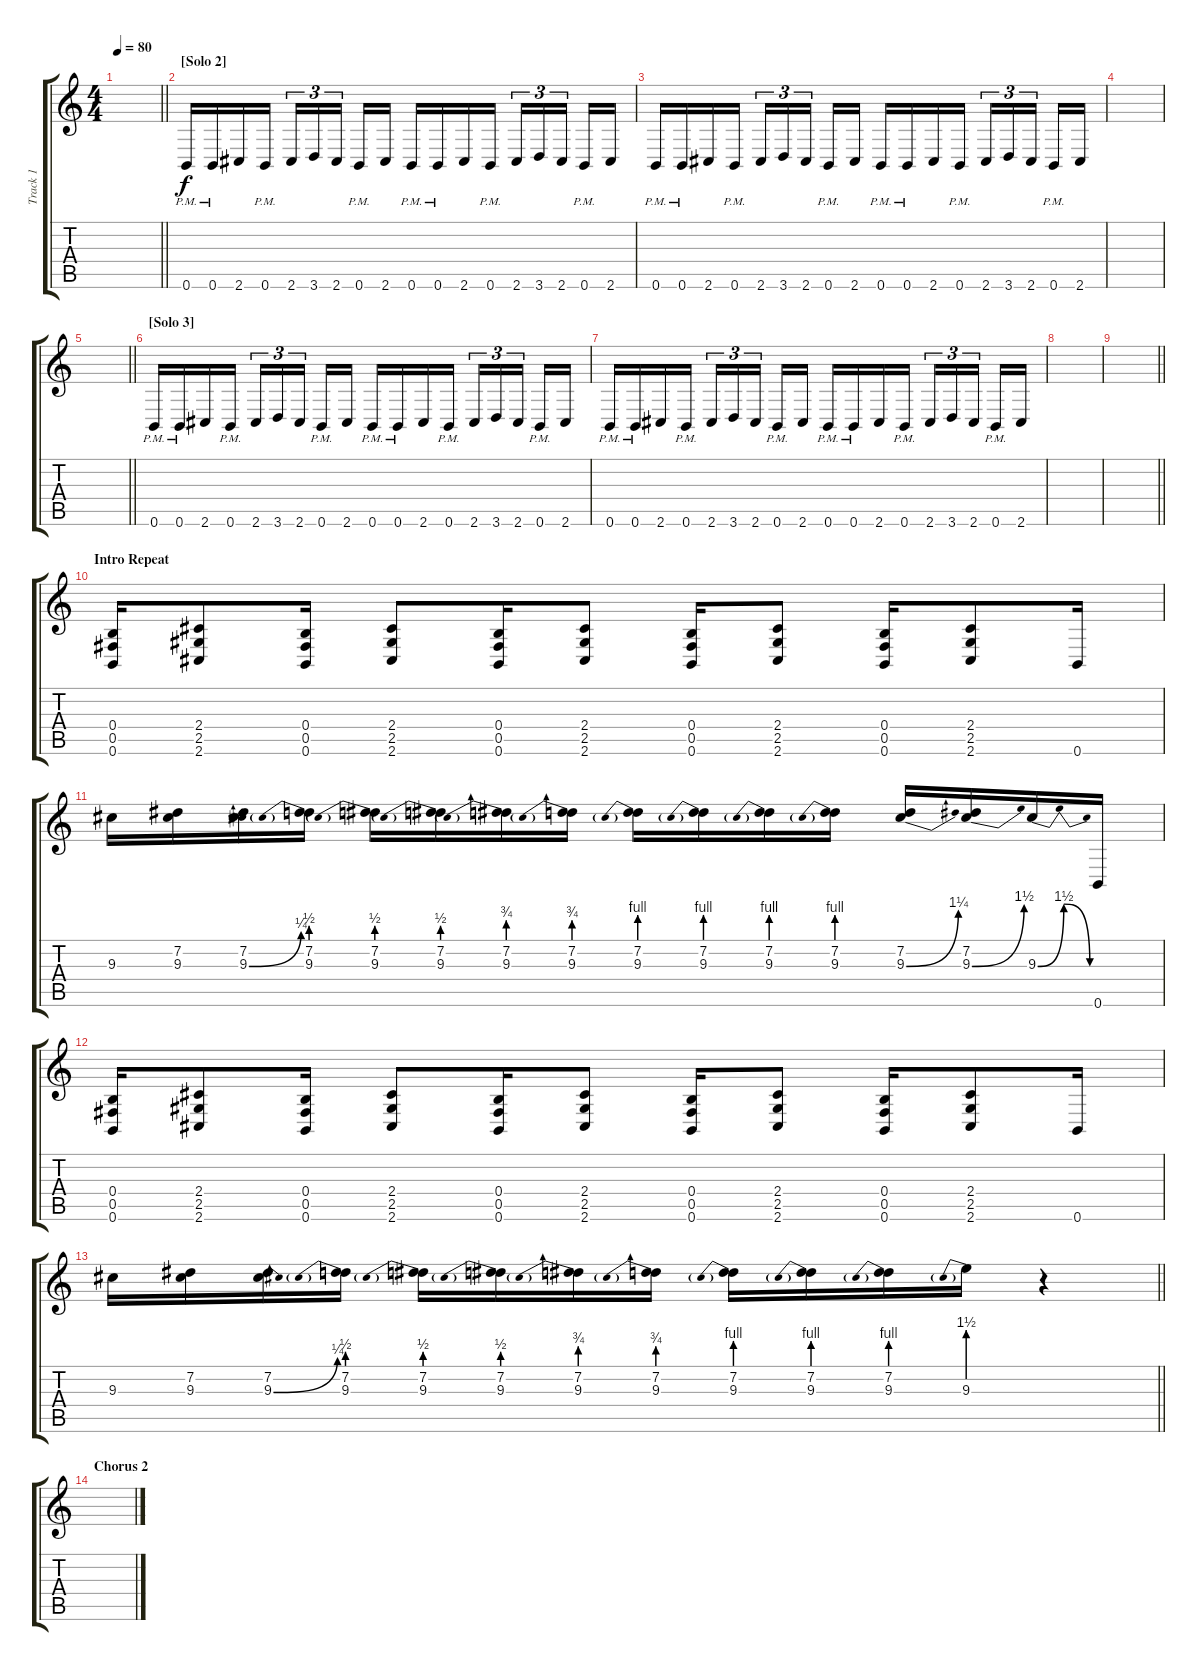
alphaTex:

\track ("Track 1" "Track 1") {instrument overdrivenguitar}
\staff {score tabs}
\tuning (Db4 Ab3 E3 B2 Gb2 B1) {hide}
\ts (4 4)
\tempo 80
\clef g2
\barLineRight lightlight
\ks c
|
\section ("" "[Solo 2]")
0.6{pm}.16{volume 7 instrument distortionguitar} 0.6{pm}.16 2.6.16 0.6{pm}.16 2.6.16{tu (3 2)} 3.6.16{tu (3 2)} 2.6.16{tu (3 2) beam splitsecondary} 0.6{pm}.16 2.6.16 0.6{pm}.16{volume 7 instrument distortionguitar} 0.6{pm}.16 2.6.16 0.6{pm}.16 2.6.16{tu (3 2)} 3.6.16{tu (3 2)} 2.6.16{tu (3 2) beam splitsecondary} 0.6{pm}.16 2.6.16 |
0.6{pm}.16{volume 7 instrument distortionguitar} 0.6{pm}.16 2.6.16 0.6{pm}.16 2.6.16{tu (3 2)} 3.6.16{tu (3 2)} 2.6.16{tu (3 2) beam splitsecondary} 0.6{pm}.16 2.6.16 0.6{pm}.16{volume 7 instrument distortionguitar} 0.6{pm}.16 2.6.16 0.6{pm}.16 2.6.16{tu (3 2)} 3.6.16{tu (3 2)} 2.6.16{tu (3 2) beam splitsecondary} 0.6{pm}.16 2.6.16 |
|
\barLineRight lightlight
|
\section ("" "[Solo 3]")
0.6{pm}.16{volume 7 instrument distortionguitar} 0.6{pm}.16 2.6.16 0.6{pm}.16 2.6.16{tu (3 2)} 3.6.16{tu (3 2)} 2.6.16{tu (3 2) beam splitsecondary} 0.6{pm}.16 2.6.16 0.6{pm}.16{volume 7 instrument distortionguitar} 0.6{pm}.16 2.6.16 0.6{pm}.16 2.6.16{tu (3 2)} 3.6.16{tu (3 2)} 2.6.16{tu (3 2) beam splitsecondary} 0.6{pm}.16 2.6.16 |
0.6{pm}.16{volume 7 instrument distortionguitar} 0.6{pm}.16 2.6.16 0.6{pm}.16 2.6.16{tu (3 2)} 3.6.16{tu (3 2)} 2.6.16{tu (3 2) beam splitsecondary} 0.6{pm}.16 2.6.16 0.6{pm}.16{volume 7 instrument distortionguitar} 0.6{pm}.16 2.6.16 0.6{pm}.16 2.6.16{tu (3 2)} 3.6.16{tu (3 2)} 2.6.16{tu (3 2) beam splitsecondary} 0.6{pm}.16 2.6.16 |
|
\barLineRight lightlight
|
\section ("" "Intro Repeat")
(0.4 0.5 0.6).16 (2.4 2.5 2.6).8 (0.4 0.5 0.6).16 (2.4 2.5 2.6).8 (0.4 0.5 0.6).16 (2.4 2.5 2.6).8 (0.4 0.5 0.6).16 (2.4 2.5 2.6).8 (0.4 0.5 0.6).16 (2.4 2.5 2.6).8 0.6.16 |
9.3.16 (7.2 9.3).16 (7.2 9.3{be (bend 0 0 60 1)}).16 (7.2 9.3{be (prebend 0 2 60 2)}).16 (7.2 9.3{be (prebend 0 2 60 2)}).16 (7.2 9.3{be (prebend 0 2 60 2)}).16 (7.2 9.3{be (prebend 0 3 60 3)}).16 (7.2 9.3{be (prebend 0 3 60 3)}).16 (7.2 9.3{be (prebend 0 4 60 4)}).16 (7.2 9.3{be (prebend 0 4 60 4)}).16 (7.2 9.3{be (prebend 0 4 60 4)}).16 (7.2 9.3{be (prebend 0 4 60 4)}).16 (7.2 9.3{be (bend 0 0 60 5)}).16 (7.2 9.3{be (bend 0 0 60 6)}).16 9.3{be (bendrelease 0 0 15 6 55 6 60 0)}.16 0.6.16 |
(0.4 0.5 0.6).16 (2.4 2.5 2.6).8 (0.4 0.5 0.6).16 (2.4 2.5 2.6).8 (0.4 0.5 0.6).16 (2.4 2.5 2.6).8 (0.4 0.5 0.6).16 (2.4 2.5 2.6).8 (0.4 0.5 0.6).16 (2.4 2.5 2.6).8 0.6.16 |
\barLineRight lightlight
9.3.16 (7.2 9.3).16 (7.2 9.3{be (bend 0 0 60 1)}).16 (7.2 9.3{be (prebend 0 2 60 2)}).16 (7.2 9.3{be (prebend 0 2 60 2)}).16 (7.2 9.3{be (prebend 0 2 60 2)}).16 (7.2 9.3{be (prebend 0 3 60 3)}).16 (7.2 9.3{be (prebend 0 3 60 3)}).16 (7.2 9.3{be (prebend 0 4 60 4)}).16 (7.2 9.3{be (prebend 0 4 60 4)}).16 (7.2 9.3{be (prebend 0 4 60 4)}).16 9.3{be (prebend 0 6 60 6)}.16 r.4 |
\section ("" "Chorus 2")
